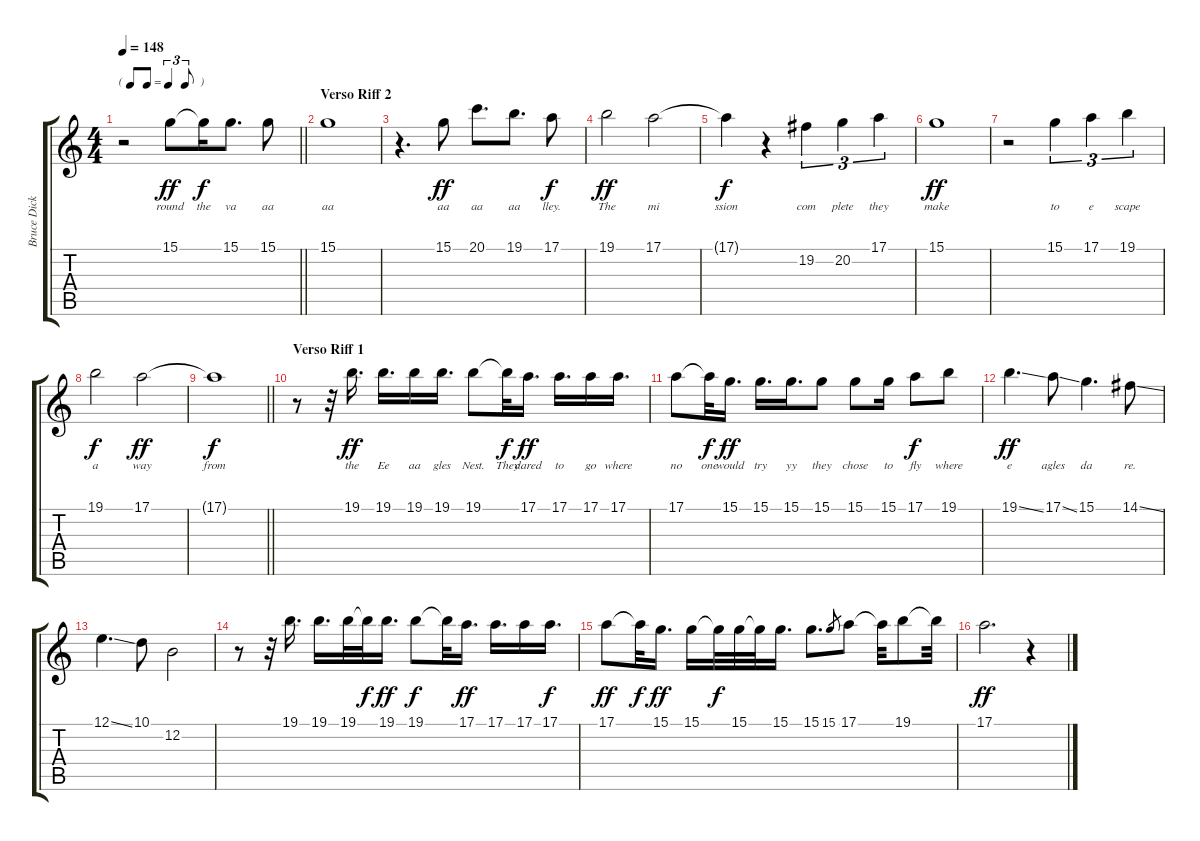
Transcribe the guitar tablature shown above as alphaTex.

\track ("Bruce Dickinson" "Bruce Dick") {instrument lead2sawtooth}
\staff {score tabs}
\tuning (E4 B3 G3 D3 A2 E2) {hide}
\ts (4 4)
\tf triplet8th
\tempo 148
\clef g2
\barLineRight lightlight
\ks c
r.2{dy ff} 15.1.8{lyrics (0 "round") lyrics (1 "") lyrics (2 "") lyrics (3 "") lyrics (4 "")} 15.1{t}.16{lyrics (0 "the") lyrics (1 "") lyrics (2 "") lyrics (3 "") lyrics (4 "") dy f} 15.1.8{d lyrics (0 "va") lyrics (1 "") lyrics (2 "") lyrics (3 "") lyrics (4 "")} 15.1.8{lyrics (0 "aa") lyrics (1 "") lyrics (2 "") lyrics (3 "") lyrics (4 "")} |
\section ("" "Verso Riff 2")
15.1.1{lyrics (0 "aa") lyrics (1 "") lyrics (2 "") lyrics (3 "") lyrics (4 "")} |
r.4{d} 15.1.8{lyrics (0 "aa") lyrics (1 "") lyrics (2 "") lyrics (3 "") lyrics (4 "") dy ff} 20.1.8{d lyrics (0 "aa") lyrics (1 "") lyrics (2 "") lyrics (3 "") lyrics (4 "")} 19.1.8{d lyrics (0 "aa") lyrics (1 "") lyrics (2 "") lyrics (3 "") lyrics (4 "")} 17.1.8{lyrics (0 "lley.") lyrics (1 "") lyrics (2 "") lyrics (3 "") lyrics (4 "") dy f} |
19.1.2{lyrics (0 "The") lyrics (1 "") lyrics (2 "") lyrics (3 "") lyrics (4 "") dy ff} 17.1.2{lyrics (0 "mi") lyrics (1 "") lyrics (2 "") lyrics (3 "") lyrics (4 "")} |
17.1{t}.4{lyrics (0 "ssion") lyrics (1 "") lyrics (2 "") lyrics (3 "") lyrics (4 "") dy f} r.4 19.2.4{tu (3 2) lyrics (0 "com") lyrics (1 "") lyrics (2 "") lyrics (3 "") lyrics (4 "")} 20.2.4{tu (3 2) lyrics (0 "plete") lyrics (1 "") lyrics (2 "") lyrics (3 "") lyrics (4 "")} 17.1.4{tu (3 2) lyrics (0 "they") lyrics (1 "") lyrics (2 "") lyrics (3 "") lyrics (4 "")} |
15.1.1{lyrics (0 "make") lyrics (1 "") lyrics (2 "") lyrics (3 "") lyrics (4 "") dy ff} |
r.2 15.1.4{tu (3 2) lyrics (0 "to") lyrics (1 "") lyrics (2 "") lyrics (3 "") lyrics (4 "")} 17.1.4{tu (3 2) lyrics (0 "e") lyrics (1 "") lyrics (2 "") lyrics (3 "") lyrics (4 "")} 19.1.4{tu (3 2) lyrics (0 "scape") lyrics (1 "") lyrics (2 "") lyrics (3 "") lyrics (4 "")} |
19.1.2{lyrics (0 "a") lyrics (1 "") lyrics (2 "") lyrics (3 "") lyrics (4 "") dy f} 17.1.2{lyrics (0 "way") lyrics (1 "") lyrics (2 "") lyrics (3 "") lyrics (4 "") dy ff} |
\barLineRight lightlight
17.1{t}.1{lyrics (0 "from") lyrics (1 "") lyrics (2 "") lyrics (3 "") lyrics (4 "") dy f} |
\section ("" "Verso Riff 1")
r.8 r.32 19.1.16{d lyrics (0 "the") lyrics (1 "") lyrics (2 "") lyrics (3 "") lyrics (4 "") dy ff} 19.1.16{d lyrics (0 "Ee") lyrics (1 "") lyrics (2 "") lyrics (3 "") lyrics (4 "")} 19.1.16{lyrics (0 "aa") lyrics (1 "") lyrics (2 "") lyrics (3 "") lyrics (4 "")} 19.1.16{d lyrics (0 "gles") lyrics (1 "") lyrics (2 "") lyrics (3 "") lyrics (4 "")} 19.1.8{lyrics (0 "Nest.") lyrics (1 "") lyrics (2 "") lyrics (3 "") lyrics (4 "")} 19.1{t}.32{lyrics (0 "They") lyrics (1 "") lyrics (2 "") lyrics (3 "") lyrics (4 "") dy f} 17.1.16{d lyrics (0 "dared") lyrics (1 "") lyrics (2 "") lyrics (3 "") lyrics (4 "") dy ff} 17.1.16{d lyrics (0 "to") lyrics (1 "") lyrics (2 "") lyrics (3 "") lyrics (4 "")} 17.1.16{lyrics (0 "go") lyrics (1 "") lyrics (2 "") lyrics (3 "") lyrics (4 "")} 17.1.16{d lyrics (0 "where") lyrics (1 "") lyrics (2 "") lyrics (3 "") lyrics (4 "")} |
17.1.8{lyrics (0 "no") lyrics (1 "") lyrics (2 "") lyrics (3 "") lyrics (4 "")} 17.1{t}.32{lyrics (0 "one") lyrics (1 "") lyrics (2 "") lyrics (3 "") lyrics (4 "") dy f} 15.1.16{d lyrics (0 "would") lyrics (1 "") lyrics (2 "") lyrics (3 "") lyrics (4 "") dy ff} 15.1.16{d lyrics (0 "try") lyrics (1 "") lyrics (2 "") lyrics (3 "") lyrics (4 "")} 15.1.16{d lyrics (0 "yy") lyrics (1 "") lyrics (2 "") lyrics (3 "") lyrics (4 "")} 15.1.8{lyrics (0 "they") lyrics (1 "") lyrics (2 "") lyrics (3 "") lyrics (4 "")} 15.1.8{lyrics (0 "chose") lyrics (1 "") lyrics (2 "") lyrics (3 "") lyrics (4 "")} 15.1.16{lyrics (0 "to") lyrics (1 "") lyrics (2 "") lyrics (3 "") lyrics (4 "")} 17.1.8{lyrics (0 "fly") lyrics (1 "") lyrics (2 "") lyrics (3 "") lyrics (4 "") dy f} 19.1.8{lyrics (0 "where") lyrics (1 "") lyrics (2 "") lyrics (3 "") lyrics (4 "")} |
19.1{ss}.4{d lyrics (0 "e") lyrics (1 "") lyrics (2 "") lyrics (3 "") lyrics (4 "") dy ff} 17.1{ss}.8{lyrics (0 "agles") lyrics (1 "") lyrics (2 "") lyrics (3 "") lyrics (4 "")} 15.1.4{d lyrics (0 "da") lyrics (1 "") lyrics (2 "") lyrics (3 "") lyrics (4 "")} 14.1{ss}.8{lyrics (0 "re.") lyrics (1 "") lyrics (2 "") lyrics (3 "") lyrics (4 "")} |
12.1{ss}.4{d} 10.1.8 12.2.2 |
r.8 r.32 19.1.16{d} 19.1.16{d} 19.1.32 19.1{t}.32{dy f} 19.1.16{d dy ff} 19.1.8{dy f} 19.1{t}.32 17.1.16{d dy ff} 17.1.16{d} 17.1.16 17.1.16{d dy f} |
17.1.8{dy ff} 17.1{t}.32{dy f} 15.1.16{d dy ff} 15.1.16 15.1{t}.32{dy f} 15.1.32 15.1{t}.32 15.1.16{d} 15.1.8{d} 15.1.8{gr} 17.1.8 17.1{t}.32 19.1.8 19.1{t}.32 |
17.1.2{d dy ff} r.4
